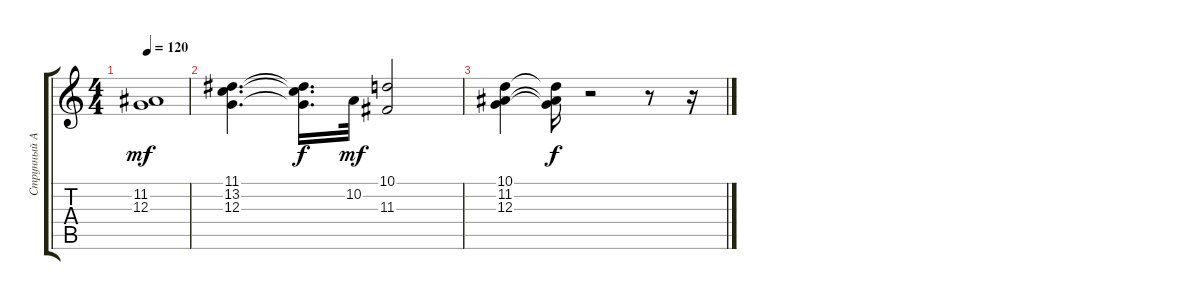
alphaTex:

\track ("Струнный Ансамбль 2" "Струнный А") {instrument stringensemble2}
\staff {score tabs}
\tuning (E4 B3 G3 D3 A2 E2) {hide}
\ts (4 4)
\tempo 120
\clef g2
\ks c
(11.2 12.3).1{dy mf} |
(11.1 13.2 12.3).4{d} (11.1{t} 13.2{t} 12.3{t}).16{d dy f} 10.2.32{dy mf} (10.1 11.3).2 |
(10.1 11.2 12.3).4 (10.1{t} 11.2{t} 12.3{t}).16{dy f} r.2 r.8 r.16
